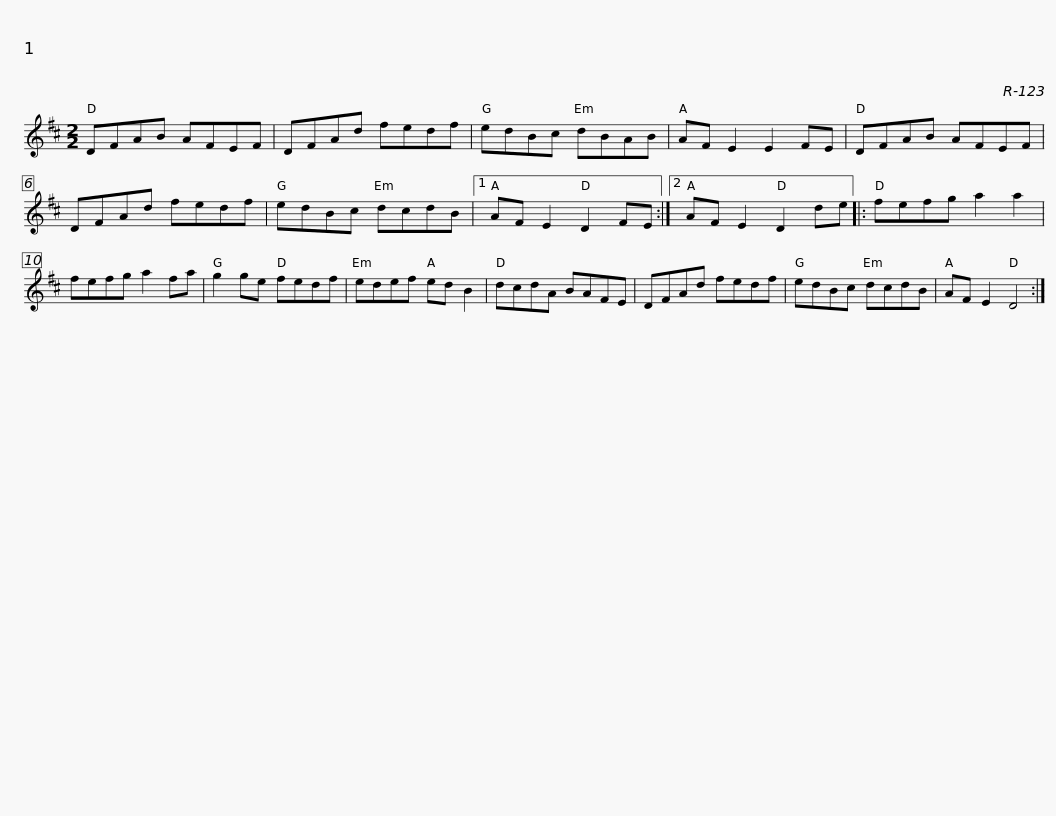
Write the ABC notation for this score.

X:1
L:1/8
M:2/2
I:linebreak $
K:D
V:1 treble
V:1
 DFAB AFEF | DFAd fedf | edBc dBAB | AF E2 E2 FE | DFAB AFEF |$ %5
 DFAd fedf | edBc dcdB |1 AF E2 D2 FE :|2 AF E2 D2 de |: fefg a2 a2 | %10
 fefg a2 fa |$ g2 ge fedf | edef ed B2 | dcdA BAFE | DFAd fedf | %15
 edBc dcdB | AF E2 D4 :| %17
